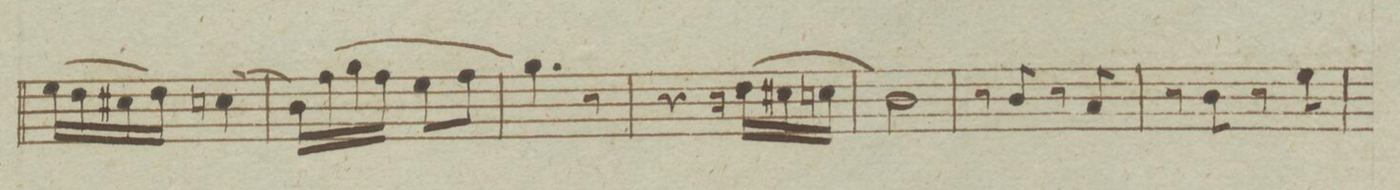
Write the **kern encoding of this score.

**kern	**dynam
*I"Violino Primo	*
*clefG2	*
*k[f#]	*
*met(c)	*
*M2/4	*
(16ee\LL	.
16dd\	.
16cc#X\	.
16dd\JJ)	.
(4ccn\	.
=158	=158
16b\LL)	.
(16ff#\	.
16gg\	.
16ff#\JJ	.
8ee\L	.
8ff#\J	.
=159	=159
4.gg\)	.
8r	.
=160	=160
4r	.
16r	.
(16dd\LL	.
16cc#X\	.
16ccn\JJ	.
=161	=161
2b\)	.
=162	=162
8r	.
8b/	.
8r	.
8a/	.
=163	=163
8r	.
8b\	.
8r	.
8ee\	.
=164	=164
*-	*-
